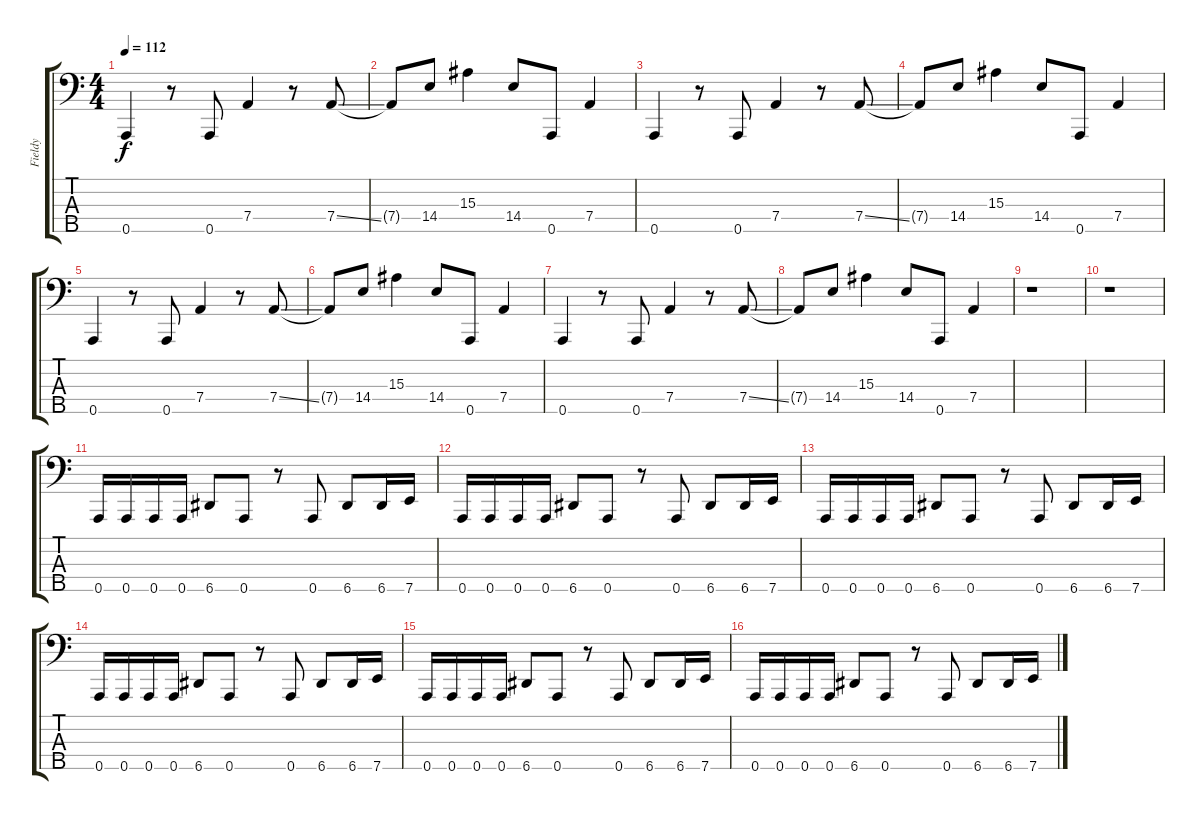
\track ("Fieldy" "Fieldy") {instrument slapbass1}
\staff {score tabs}
\tuning (F2 C2 G1 D1 A0) {hide}
\ts (4 4)
\tempo 112
\clef f4
\ks c
0.5.4{dy f} r.8 0.5.8 7.4.4 r.8 7.4{ss}.8 |
7.4{t}.8 14.4.8 15.3.4 14.4.8 0.5.8 7.4.4 |
0.5.4 r.8 0.5.8 7.4.4 r.8 7.4{ss}.8 |
7.4{t}.8 14.4.8 15.3.4 14.4.8 0.5.8 7.4.4 |
0.5.4 r.8 0.5.8 7.4.4 r.8 7.4{ss}.8 |
7.4{t}.8 14.4.8 15.3.4 14.4.8 0.5.8 7.4.4 |
0.5.4 r.8 0.5.8 7.4.4 r.8 7.4{ss}.8 |
7.4{t}.8 14.4.8 15.3.4 14.4.8 0.5.8 7.4.4 |
r.1 |
r.1 |
0.5.16 0.5.16 0.5.16 0.5.16 6.5.8 0.5.8 r.8 0.5.8 6.5.8 6.5.16 7.5.16 |
0.5.16 0.5.16 0.5.16 0.5.16 6.5.8 0.5.8 r.8 0.5.8 6.5.8 6.5.16 7.5.16 |
0.5.16 0.5.16 0.5.16 0.5.16 6.5.8 0.5.8 r.8 0.5.8 6.5.8 6.5.16 7.5.16 |
0.5.16 0.5.16 0.5.16 0.5.16 6.5.8 0.5.8 r.8 0.5.8 6.5.8 6.5.16 7.5.16 |
0.5.16 0.5.16 0.5.16 0.5.16 6.5.8 0.5.8 r.8 0.5.8 6.5.8 6.5.16 7.5.16 |
0.5.16 0.5.16 0.5.16 0.5.16 6.5.8 0.5.8 r.8 0.5.8 6.5.8 6.5.16 7.5.16
